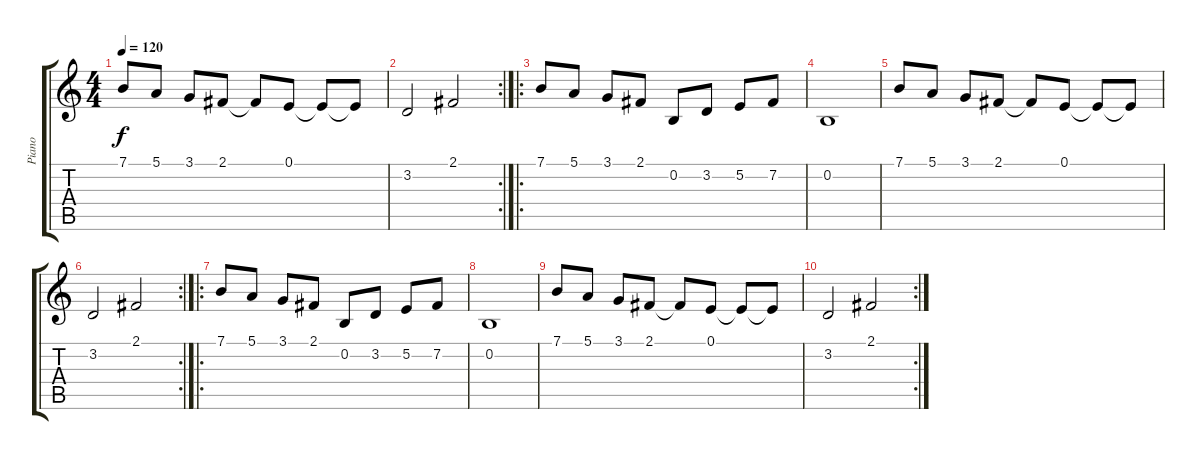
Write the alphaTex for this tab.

\track ("Piano" "Piano") {instrument acousticgrandpiano}
\staff {score tabs}
\tuning (E4 B3 G3 D3 A2 E2) {hide}
\ts (4 4)
\tempo 120
\clef g2
\ks c
7.1.8{dy f} 5.1.8 3.1.8 2.1.8 2.1{t}.8 0.1.8 0.1{t}.8 0.1{t}.8 |
\rc 2
3.2.2 2.1.2 |
\ro
7.1.8 5.1.8 3.1.8 2.1.8 0.2.8 3.2.8 5.2.8 7.2.8 |
0.2.1 |
7.1.8 5.1.8 3.1.8 2.1.8 2.1{t}.8 0.1.8 0.1{t}.8 0.1{t}.8 |
\rc 2
3.2.2 2.1.2 |
\ro
7.1.8 5.1.8 3.1.8 2.1.8 0.2.8 3.2.8 5.2.8 7.2.8 |
0.2.1 |
7.1.8 5.1.8 3.1.8 2.1.8 2.1{t}.8 0.1.8 0.1{t}.8 0.1{t}.8 |
\rc 2
3.2.2 2.1.2
